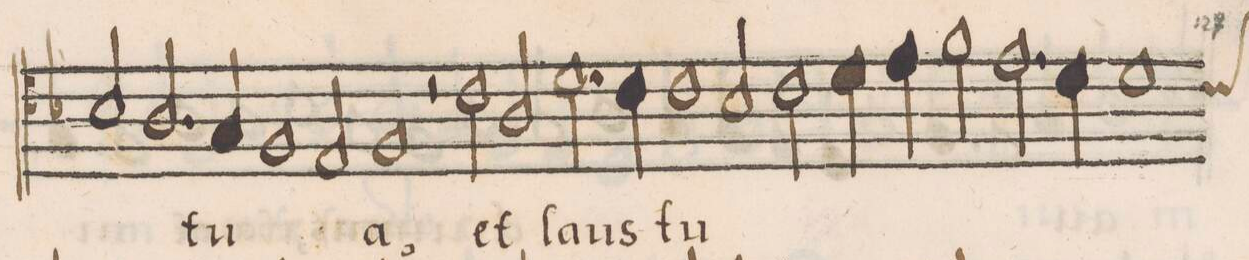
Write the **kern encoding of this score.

**kern	**text
*I"ALTVS	*
*clefC4	*
*k[b-]	*
*met(C)	*
*M2/1	*
2B-/	.
2.A/	tu-
4G/	.
1F/	.
=35-	=35-
2E/	.
1F/	-a,
=36-	=36-
2r	.
2c\	et
2A/	.
2.d\	laus
=37-	=37-
4c\	.
1c\	tu-
2B-/	.
=38-	=38-
2c\	.
4d\	.
4e\	.
2f\	.
2.e\	.
=39-	=39-
4d\	.
*custos:c	*
1d\	.
*-	*-
